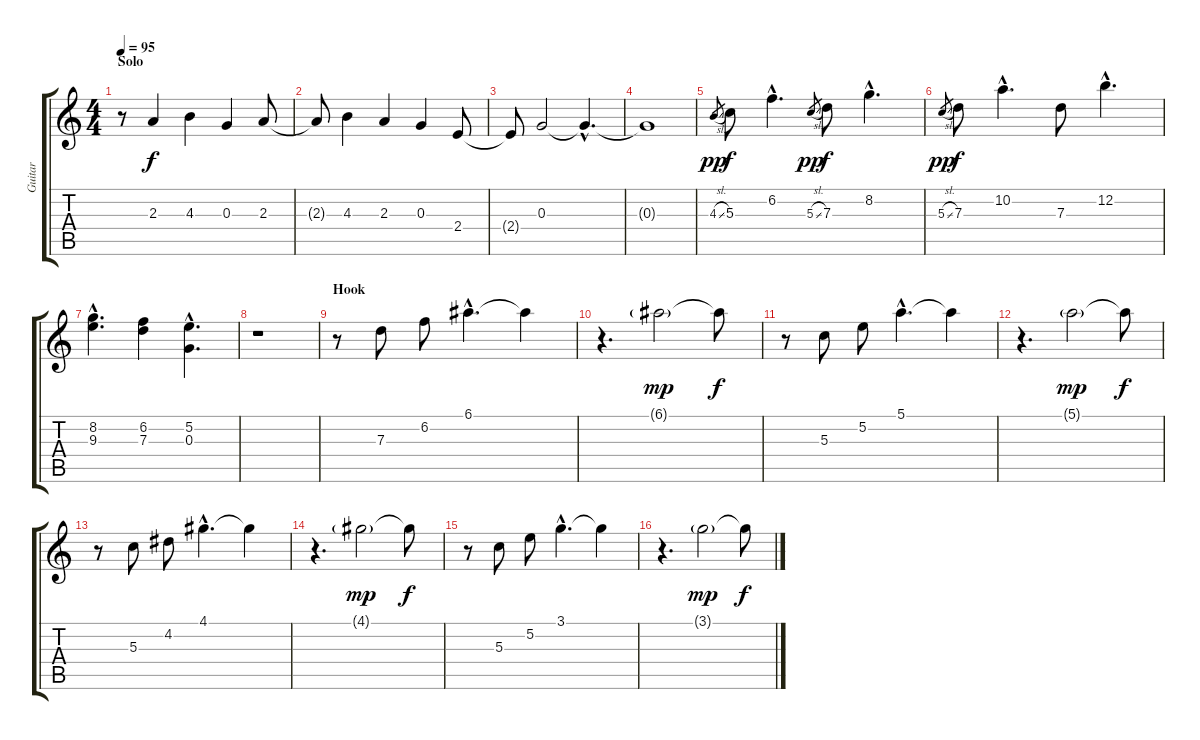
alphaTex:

\track ("Guitar" "Guitar") {instrument acousticguitarnylon}
\staff {score tabs}
\tuning (E4 B3 G3 D3 A2 E2) {hide}
\ts (4 4)
\section ("" "Solo")
\tempo 95
\clef g2
\ks c
r.8{dy f} 2.3.4 4.3.4 0.3.4 2.3.8 |
2.3{t}.8 4.3.4 2.3.4 0.3.4 2.4.8 |
2.4{t}.8 0.3.2 0.3{hac t}.4{d} |
0.3{t}.1 |
4.3{sl}.8{gr dy pp} 5.3.8{dy f} 6.2{hac}.4{d} 5.3{sl}.8{gr dy pp} 7.3.8{dy f} 8.2{hac}.4{d} |
5.3{sl}.8{gr dy pp} 7.3.8{dy f} 10.2{hac}.4{d} 7.3.8 12.2{hac}.4{d} |
(8.2{hac} 9.3{hac}).4{d} (6.2 7.3).4 (5.2{hac} 0.3{hac}).4{d} |
r.1 |
\section ("" "Hook")
r.8{volume 6 instrument stringensemble1} 7.3.8 6.2.8 6.1{hac}.4{d} 6.1{t}.4 |
r.4{d} 6.1{g}.2{dy mp} 6.1{t}.8{dy f} |
r.8 5.3.8 5.2.8 5.1{hac}.4{d} 5.1{t}.4 |
r.4{d} 5.1{g}.2{dy mp} 5.1{t}.8{dy f} |
r.8 5.3.8 4.2.8 4.1{hac}.4{d} 4.1{t}.4 |
r.4{d} 4.1{g}.2{dy mp} 4.1{t}.8{dy f} |
r.8 5.3.8 5.2.8 3.1{hac}.4{d} 3.1{t}.4 |
r.4{d} 3.1{g}.2{dy mp} 3.1{t}.8{dy f}
